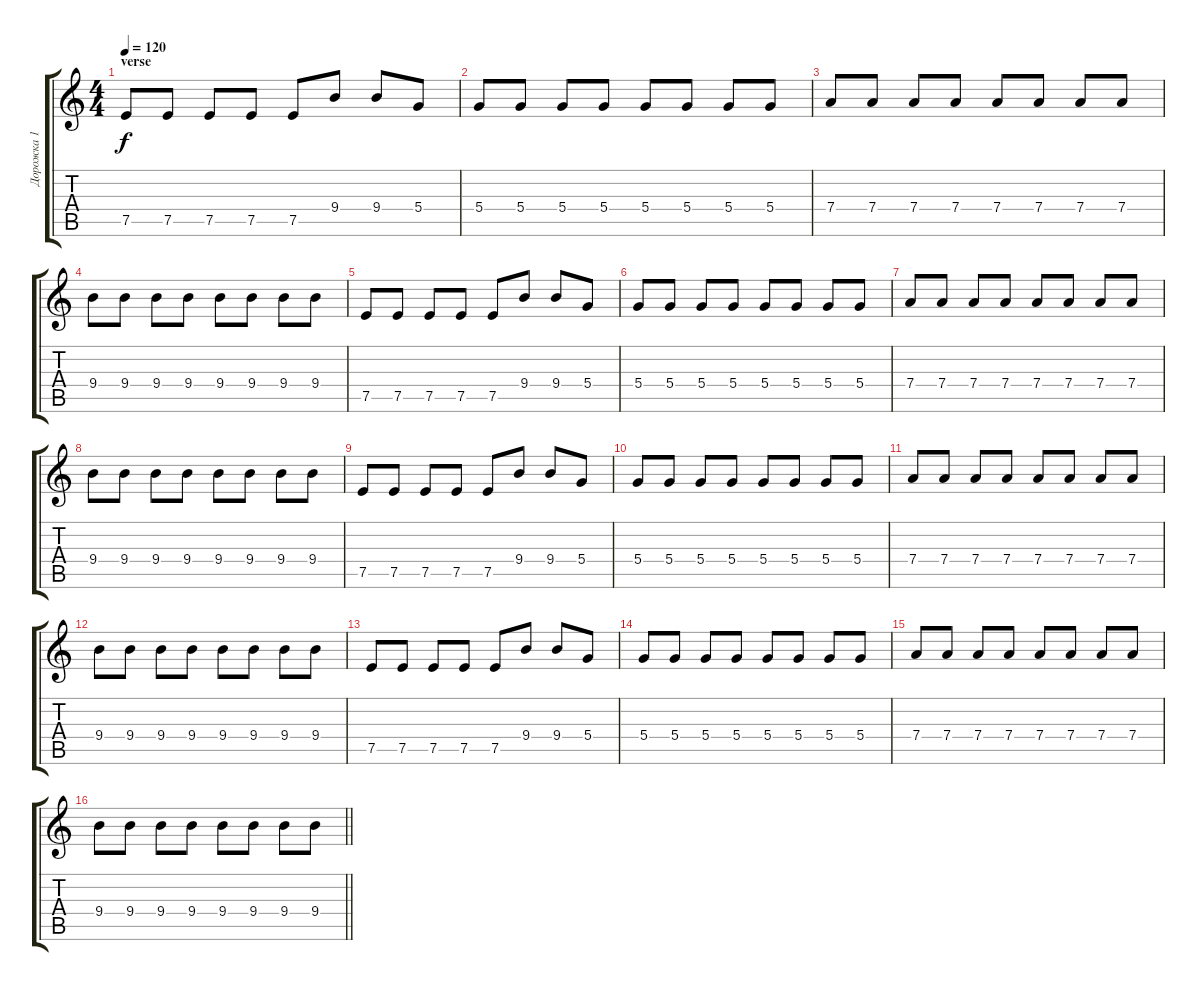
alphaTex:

\track ("Дорожка 1" "Дорожка 1") {instrument distortionguitar}
\staff {score tabs}
\tuning (E4 B3 G3 D3 A2 E2) {hide}
\ts (4 4)
\section ("" "verse")
\tempo 120
\clef g2
\ks c
7.5.8{dy f} 7.5.8 7.5.8 7.5.8 7.5.8 9.4.8 9.4.8 5.4.8 |
5.4.8 5.4.8 5.4.8 5.4.8 5.4.8 5.4.8 5.4.8 5.4.8 |
7.4.8 7.4.8 7.4.8 7.4.8 7.4.8 7.4.8 7.4.8 7.4.8 |
9.4.8 9.4.8 9.4.8 9.4.8 9.4.8 9.4.8 9.4.8 9.4.8 |
7.5.8 7.5.8 7.5.8 7.5.8 7.5.8 9.4.8 9.4.8 5.4.8 |
5.4.8 5.4.8 5.4.8 5.4.8 5.4.8 5.4.8 5.4.8 5.4.8 |
7.4.8 7.4.8 7.4.8 7.4.8 7.4.8 7.4.8 7.4.8 7.4.8 |
9.4.8 9.4.8 9.4.8 9.4.8 9.4.8 9.4.8 9.4.8 9.4.8 |
7.5.8 7.5.8 7.5.8 7.5.8 7.5.8 9.4.8 9.4.8 5.4.8 |
5.4.8 5.4.8 5.4.8 5.4.8 5.4.8 5.4.8 5.4.8 5.4.8 |
7.4.8 7.4.8 7.4.8 7.4.8 7.4.8 7.4.8 7.4.8 7.4.8 |
9.4.8 9.4.8 9.4.8 9.4.8 9.4.8 9.4.8 9.4.8 9.4.8 |
7.5.8 7.5.8 7.5.8 7.5.8 7.5.8 9.4.8 9.4.8 5.4.8 |
5.4.8 5.4.8 5.4.8 5.4.8 5.4.8 5.4.8 5.4.8 5.4.8 |
7.4.8 7.4.8 7.4.8 7.4.8 7.4.8 7.4.8 7.4.8 7.4.8 |
\barLineRight lightlight
9.4.8 9.4.8 9.4.8 9.4.8 9.4.8 9.4.8 9.4.8 9.4.8
